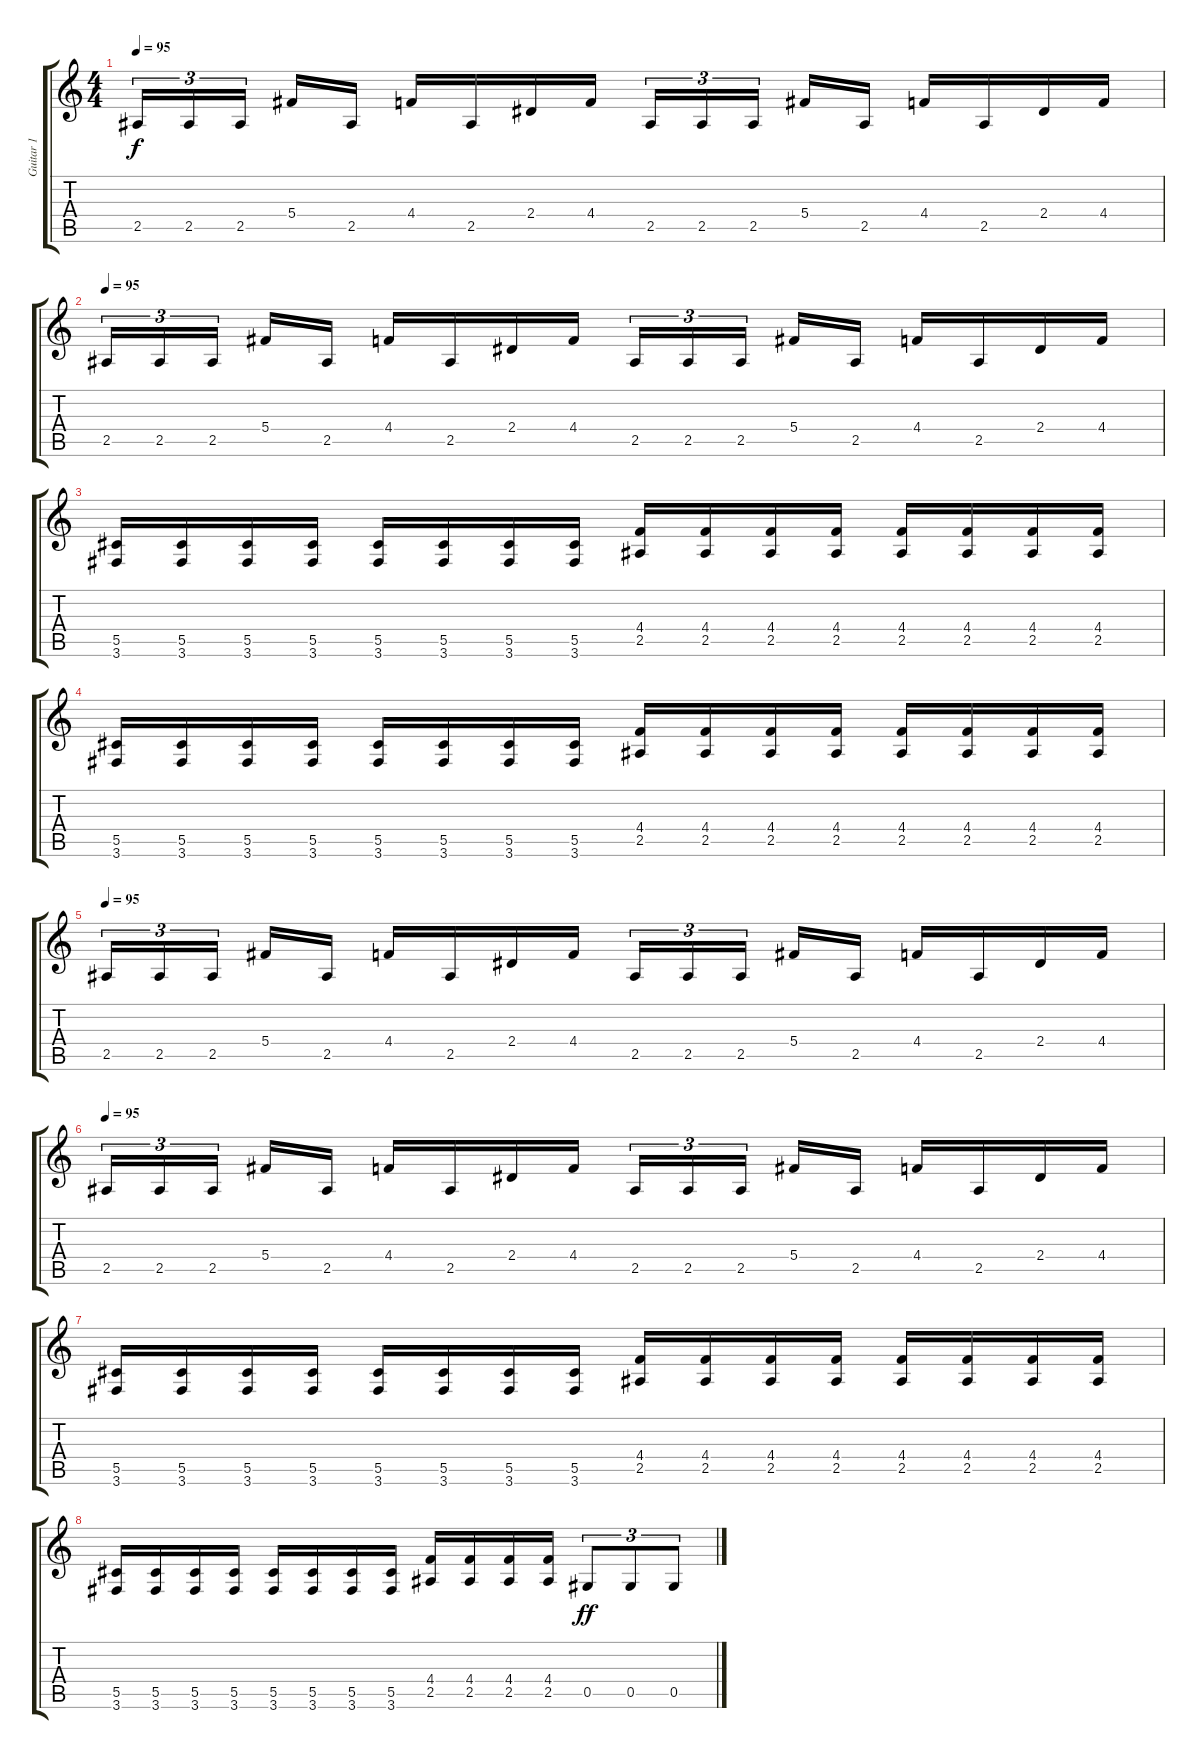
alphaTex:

\track ("Guitar 1" "Guitar 1") {instrument overdrivenguitar}
\staff {score tabs}
\tuning (Eb4 Bb3 Gb3 Db3 Ab2 Eb2) {hide}
\ts (4 4)
\tempo 95
\clef g2
\ks c
2.5.16{tu (3 2) dy f} 2.5.16{tu (3 2)} 2.5.16{tu (3 2) beam splitsecondary} 5.4.16 2.5.16 4.4.16 2.5.16 2.4.16 4.4.16 2.5.16{tu (3 2)} 2.5.16{tu (3 2)} 2.5.16{tu (3 2) beam splitsecondary} 5.4.16 2.5.16 4.4.16 2.5.16 2.4.16 4.4.16 |
\tempo 95
2.5.16{tu (3 2)} 2.5.16{tu (3 2)} 2.5.16{tu (3 2) beam splitsecondary} 5.4.16 2.5.16 4.4.16 2.5.16 2.4.16 4.4.16 2.5.16{tu (3 2)} 2.5.16{tu (3 2)} 2.5.16{tu (3 2) beam splitsecondary} 5.4.16 2.5.16 4.4.16 2.5.16 2.4.16 4.4.16 |
(5.5 3.6).16 (5.5 3.6).16 (5.5 3.6).16 (5.5 3.6).16 (5.5 3.6).16 (5.5 3.6).16 (5.5 3.6).16 (5.5 3.6).16 (4.4 2.5).16 (4.4 2.5).16 (4.4 2.5).16 (4.4 2.5).16 (4.4 2.5).16 (4.4 2.5).16 (4.4 2.5).16 (4.4 2.5).16 |
(5.5 3.6).16 (5.5 3.6).16 (5.5 3.6).16 (5.5 3.6).16 (5.5 3.6).16 (5.5 3.6).16 (5.5 3.6).16 (5.5 3.6).16 (4.4 2.5).16 (4.4 2.5).16 (4.4 2.5).16 (4.4 2.5).16 (4.4 2.5).16 (4.4 2.5).16 (4.4 2.5).16 (4.4 2.5).16 |
\tempo 95
2.5.16{tu (3 2)} 2.5.16{tu (3 2)} 2.5.16{tu (3 2) beam splitsecondary} 5.4.16 2.5.16 4.4.16 2.5.16 2.4.16 4.4.16 2.5.16{tu (3 2)} 2.5.16{tu (3 2)} 2.5.16{tu (3 2) beam splitsecondary} 5.4.16 2.5.16 4.4.16 2.5.16 2.4.16 4.4.16 |
\tempo 95
2.5.16{tu (3 2)} 2.5.16{tu (3 2)} 2.5.16{tu (3 2) beam splitsecondary} 5.4.16 2.5.16 4.4.16 2.5.16 2.4.16 4.4.16 2.5.16{tu (3 2)} 2.5.16{tu (3 2)} 2.5.16{tu (3 2) beam splitsecondary} 5.4.16 2.5.16 4.4.16 2.5.16 2.4.16 4.4.16 |
(5.5 3.6).16 (5.5 3.6).16 (5.5 3.6).16 (5.5 3.6).16 (5.5 3.6).16 (5.5 3.6).16 (5.5 3.6).16 (5.5 3.6).16 (4.4 2.5).16 (4.4 2.5).16 (4.4 2.5).16 (4.4 2.5).16 (4.4 2.5).16 (4.4 2.5).16 (4.4 2.5).16 (4.4 2.5).16 |
(5.5 3.6).16 (5.5 3.6).16 (5.5 3.6).16 (5.5 3.6).16 (5.5 3.6).16 (5.5 3.6).16 (5.5 3.6).16 (5.5 3.6).16 (4.4 2.5).16 (4.4 2.5).16 (4.4 2.5).16 (4.4 2.5).16 0.5.8{tu (3 2) dy ff} 0.5.8{tu (3 2)} 0.5.8{tu (3 2)}
